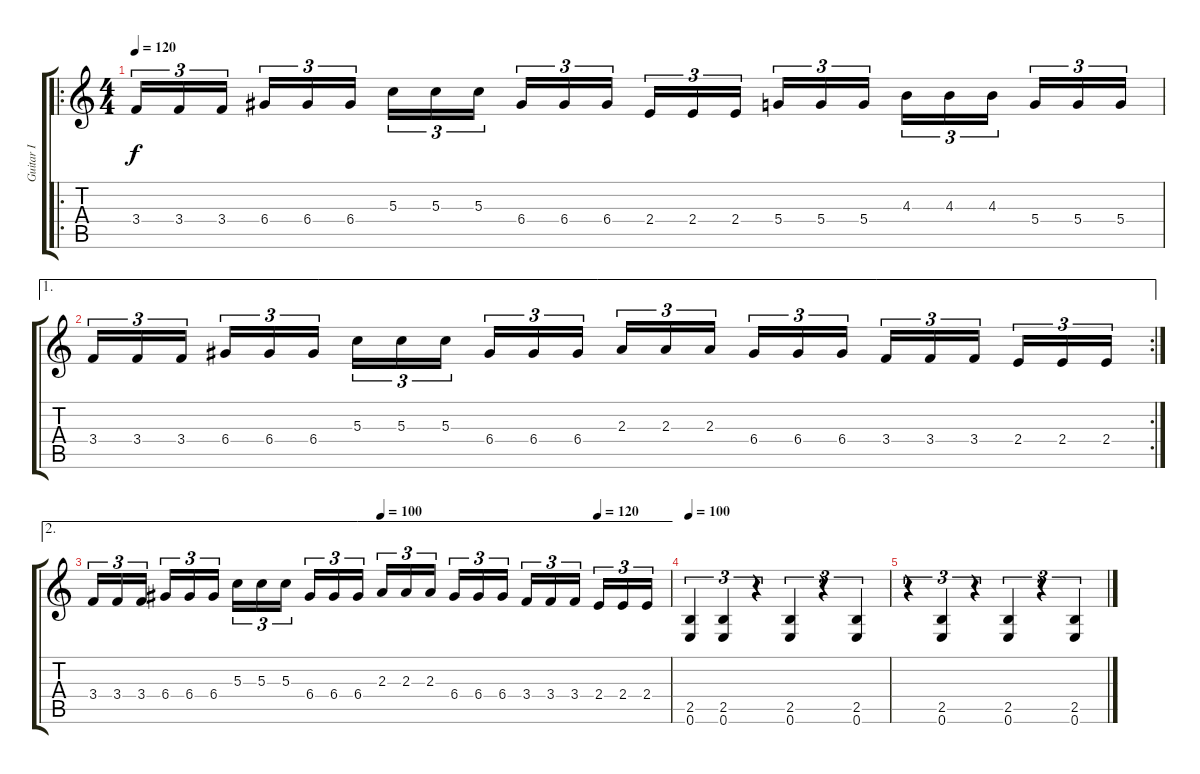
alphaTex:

\track ("Guitar I" "Guitar I") {instrument distortionguitar}
\staff {score tabs}
\tuning (E4 B3 G3 D3 A2 E2) {hide}
\ro
\ts (4 4)
\tempo 120
\clef g2
\ks c
3.4.16{tu (3 2) dy f} 3.4.16{tu (3 2)} 3.4.16{tu (3 2)} 6.4.16{tu (3 2)} 6.4.16{tu (3 2)} 6.4.16{tu (3 2)} 5.3.16{tu (3 2)} 5.3.16{tu (3 2)} 5.3.16{tu (3 2)} 6.4.16{tu (3 2)} 6.4.16{tu (3 2)} 6.4.16{tu (3 2)} 2.4.16{tu (3 2)} 2.4.16{tu (3 2)} 2.4.16{tu (3 2)} 5.4.16{tu (3 2)} 5.4.16{tu (3 2)} 5.4.16{tu (3 2)} 4.3.16{tu (3 2)} 4.3.16{tu (3 2)} 4.3.16{tu (3 2)} 5.4.16{tu (3 2)} 5.4.16{tu (3 2)} 5.4.16{tu (3 2)} |
\ae 1
\rc 2
3.4.16{tu (3 2)} 3.4.16{tu (3 2)} 3.4.16{tu (3 2)} 6.4.16{tu (3 2)} 6.4.16{tu (3 2)} 6.4.16{tu (3 2)} 5.3.16{tu (3 2)} 5.3.16{tu (3 2)} 5.3.16{tu (3 2)} 6.4.16{tu (3 2)} 6.4.16{tu (3 2)} 6.4.16{tu (3 2)} 2.3.16{tu (3 2)} 2.3.16{tu (3 2)} 2.3.16{tu (3 2)} 6.4.16{tu (3 2)} 6.4.16{tu (3 2)} 6.4.16{tu (3 2)} 3.4.16{tu (3 2)} 3.4.16{tu (3 2)} 3.4.16{tu (3 2)} 2.4.16{tu (3 2)} 2.4.16{tu (3 2)} 2.4.16{tu (3 2)} |
\ae 2
\tempo (100 0.5)
\tempo (120 0.875)
3.4.16{tu (3 2)} 3.4.16{tu (3 2)} 3.4.16{tu (3 2)} 6.4.16{tu (3 2)} 6.4.16{tu (3 2)} 6.4.16{tu (3 2)} 5.3.16{tu (3 2)} 5.3.16{tu (3 2)} 5.3.16{tu (3 2)} 6.4.16{tu (3 2)} 6.4.16{tu (3 2)} 6.4.16{tu (3 2)} 2.3.16{tu (3 2)} 2.3.16{tu (3 2)} 2.3.16{tu (3 2)} 6.4.16{tu (3 2)} 6.4.16{tu (3 2)} 6.4.16{tu (3 2)} 3.4.16{tu (3 2)} 3.4.16{tu (3 2)} 3.4.16{tu (3 2)} 2.4.16{tu (3 2)} 2.4.16{tu (3 2)} 2.4.16{tu (3 2)} |
\tempo 120
\tempo 100
(2.5 0.6).4{tu (3 2) volume 0} (2.5 0.6).4{tu (3 2)} r.4{tu (3 2)} (2.5 0.6).4{tu (3 2)} r.4{tu (3 2)} (2.5 0.6).4{tu (3 2)} |
r.4{tu (3 2)} (2.5 0.6).4{tu (3 2)} r.4{tu (3 2)} (2.5 0.6).4{tu (3 2)} r.4{tu (3 2)} (2.5 0.6).4{tu (3 2)}
